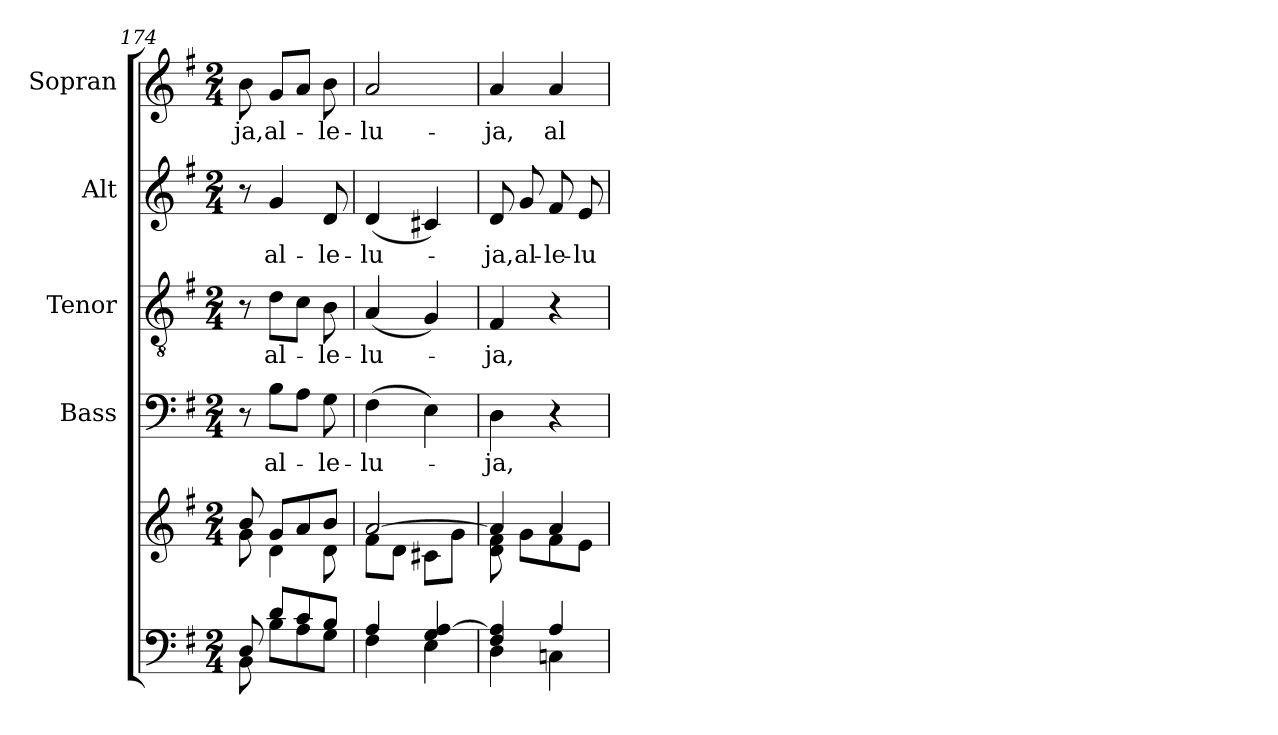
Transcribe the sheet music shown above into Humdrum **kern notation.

**kern	**kern	**kern	**text	**kern	**text	**kern	**text	**kern	**text
*part5	*part5	*part4	*part4	*part3	*part3	*part2	*part2	*part1	*part1
*staff6	*staff5	*staff4	*staff4	*staff3	*staff3	*staff2	*staff2	*staff1	*staff1
*	*	*I"Bass	*	*I"Tenor	*	*I"Alt	*	*I"Sopran	*
*	*	*I'B.	*	*I'T.	*	*I'A.	*	*I'S.	*
*clefF4	*clefG2	*clefF4	*	*clefGv2	*	*clefG2	*	*clefG2	*
*k[f#]	*k[f#]	*k[f#]	*	*k[f#]	*	*k[f#]	*	*k[f#]	*
*G:	*G:	*G:	*	*G:	*	*G:	*	*G:	*
*M2/4	*M2/4	*M2/4	*	*M2/4	*	*M2/4	*	*M2/4	*
=174	=174	=174	=174	=174	=174	=174	=174	=174	=174
*^	*^	*	*	*	*	*	*	*	*
!	!	!	!	!	!	!	!	!	!	!	!LO:LY:b
8D/	8BB\	8b/	8g\	8r	.	8r	.	8r	.	8b\	-ja,
!	!	!	!	!	!LO:LY:b	!	!LO:LY:b	!	!LO:LY:b	!	!LO:LY:b
8d/L	8B\L	8g/L	4d\	8B\L	al-	8d\L	al-	4g/	al-	8g/L	al-
8c/	8A\	8a/	.	8A\J	.	8c\J	.	.	.	8a/J	.
!	!	!	!	!	!LO:LY:b	!	!LO:LY:b	!	!LO:LY:b	!	!LO:LY:b
8B/J	8G\J	8b/J	8d\	8G\	-le-	8B\	-le-	8d/	-le-	8b\	-le-
!!LO:LB:g=z
=175	=175	=175	=175	=175	=175	=175	=175	=175	=175	=175	=175
!	!	!	!	!	!LO:LY:b	!	!LO:LY:b	!	!LO:LY:b	!	!LO:LY:b
4A/	4F#\	[>2a/	8f#\L	(>4F#\	-lu-	(<4A/	-lu-	(<4d/	-lu-	2a/	-lu-
.	.	.	8d\J	.	.	.	.	.	.	.	.
4G/ [>4A/	4E\	.	8c#X\L	4E\)	.	4G/)	.	4c#X/)	.	.	.
.	.	.	8g\J	.	.	.	.	.	.	.	.
=176	=176	=176	=176	=176	=176	=176	=176	=176	=176	=176	=176
!	!	!	!	!	!LO:LY:b	!	!LO:LY:b	!	!LO:LY:b	!	!LO:LY:b
4F#/ 4A/]	4D\	4a/]	8d\ 8f#\	4D\	-ja,	4F#/	-ja,	8d/	-ja,	4a/	-ja,
!	!	!	!	!	!	!	!	!	!LO:LY:b	!	!
.	.	.	8g\L	.	.	.	.	8g/	al-	.	.
!	!	!	!	!	!	!	!	!	!LO:LY:b	!	!LO:LY:b
4A/	4Cn\	4a/	8f#\	4r	.	4r	.	8f#/	-le-	4a/	al-
!	!	!	!	!	!	!	!	!	!LO:LY:b	!	!
.	.	.	8e\J	.	.	.	.	8e/	-lu-	.	.
*v	*v	*	*	*	*	*	*	*	*	*	*
*	*v	*v	*	*	*	*	*	*	*	*
=	=	=	=	=	=	=	=	=	=
*-	*-	*-	*-	*-	*-	*-	*-	*-	*-
